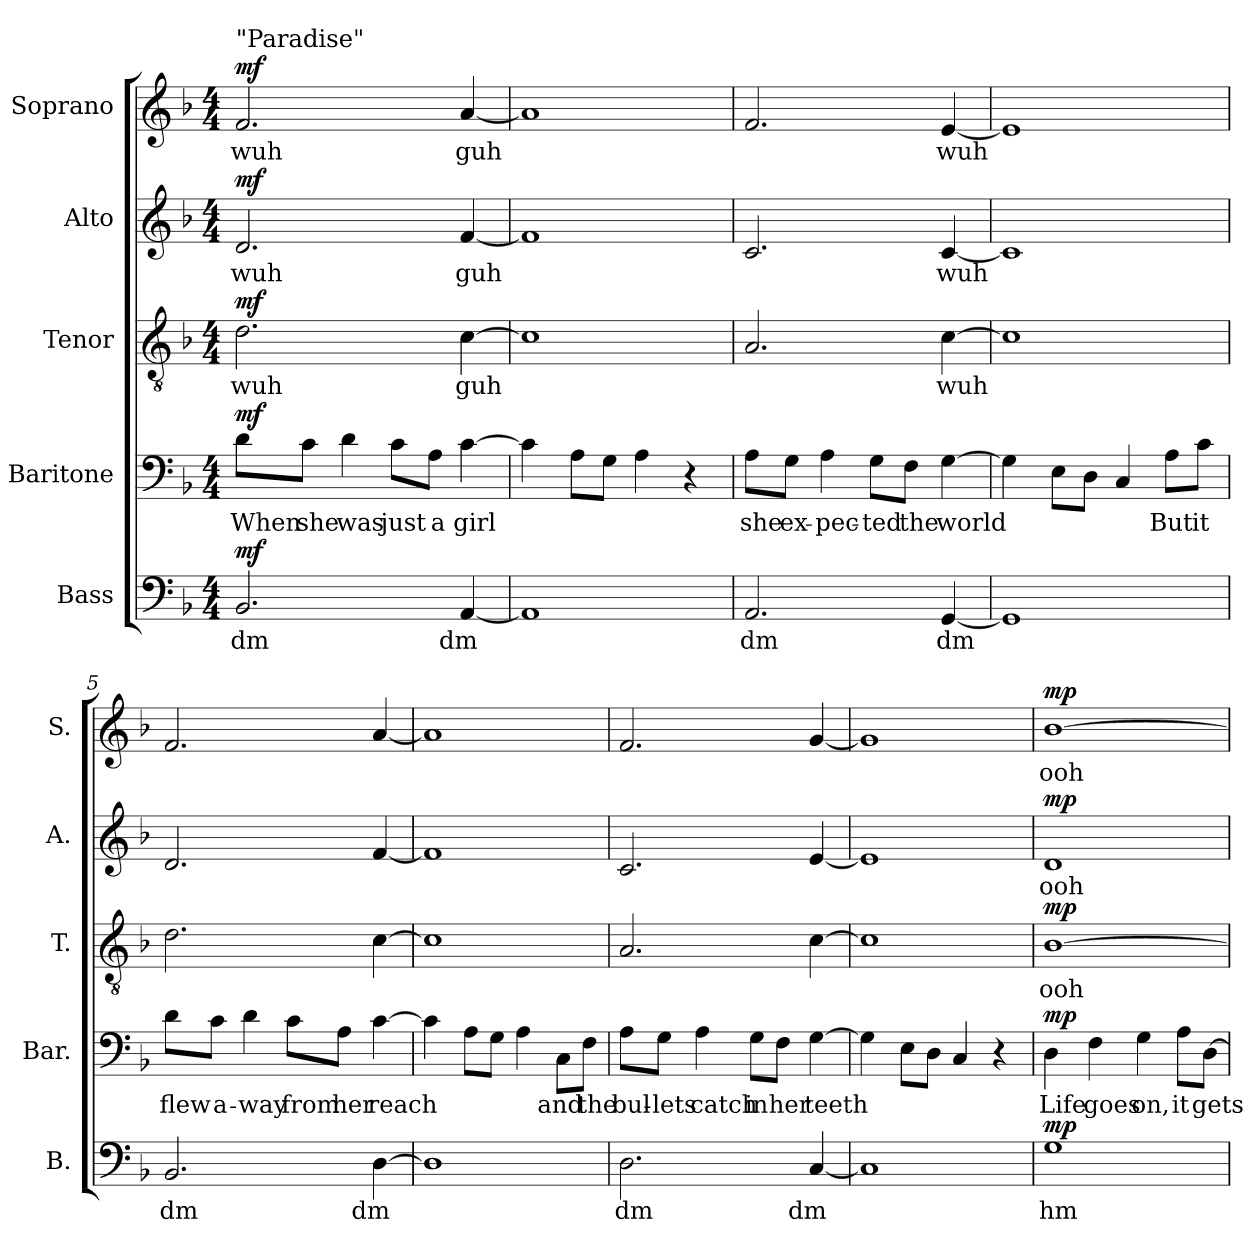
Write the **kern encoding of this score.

**kern	**text	**dynam	**kern	**text	**dynam	**kern	**text	**dynam	**kern	**text	**dynam	**kern	**text	**dynam
*part5	*part5	*part5	*part4	*part4	*part4	*part3	*part3	*part3	*part2	*part2	*part2	*part1	*part1	*part1
*staff5	*staff5	*staff5	*staff4	*staff4	*staff4	*staff3	*staff3	*staff3	*staff2	*staff2	*staff2	*staff1	*staff1	*staff1
*I"Bass	*	*	*I"Baritone	*	*	*I"Tenor	*	*	*I"Alto	*	*	*I"Soprano	*	*
*I'B.	*	*	*I'Bar.	*	*	*I'T.	*	*	*I'A.	*	*	*I'S.	*	*
*clefF4	*	*	*clefF4	*	*	*clefGv2	*	*	*clefG2	*	*	*clefG2	*	*
*k[b-]	*	*	*k[b-]	*	*	*k[b-]	*	*	*k[b-]	*	*	*k[b-]	*	*
*M4/4	*	*	*M4/4	*	*	*M4/4	*	*	*M4/4	*	*	*M4/4	*	*
*MM144	*	*	*MM144	*	*	*MM144	*	*	*MM144	*	*	*MM144	*	*
=1	=1	=1	=1	=1	=1	=1	=1	=1	=1	=1	=1	=1	=1	=1
!	!	!	!	!	!	!	!	!	!	!	!	!LO:TX:t="Paradise"	!	!
!	!LO:LY:b	!LO:DY:a	!	!LO:LY:b	!LO:DY:a	!	!LO:LY:b	!LO:DY:a	!	!LO:LY:b	!LO:DY:a	!	!LO:LY:b	!LO:DY:a
2.BB-/	dm	mf	8d\L	When	mf	2.d\	wuh	mf	2.d/	wuh	mf	2.f/	wuh	mf
!	!	!	!	!LO:LY:b	!	!	!	!	!	!	!	!	!	!
.	.	.	8c\J	she	.	.	.	.	.	.	.	.	.	.
!	!	!	!	!LO:LY:b	!	!	!	!	!	!	!	!	!	!
.	.	.	4d\	was	.	.	.	.	.	.	.	.	.	.
!	!	!	!	!LO:LY:b	!	!	!	!	!	!	!	!	!	!
.	.	.	8c\L	just	.	.	.	.	.	.	.	.	.	.
!	!	!	!	!LO:LY:b	!	!	!	!	!	!	!	!	!	!
.	.	.	8A\J	a	.	.	.	.	.	.	.	.	.	.
!	!LO:LY:b	!	!	!LO:LY:b	!	!	!LO:LY:b	!	!	!LO:LY:b	!	!	!LO:LY:b	!
[4AA/	dm	.	[4c\	girl	.	[4c\	guh	.	[4f/	guh	.	[4a/	guh	.
=2	=2	=2	=2	=2	=2	=2	=2	=2	=2	=2	=2	=2	=2	=2
1AA]	.	.	4c\]	.	.	1c]	.	.	1f]	.	.	1a]	.	.
.	.	.	8A\L	.	.	.	.	.	.	.	.	.	.	.
.	.	.	8G\J	.	.	.	.	.	.	.	.	.	.	.
.	.	.	4A\	.	.	.	.	.	.	.	.	.	.	.
.	.	.	4r	.	.	.	.	.	.	.	.	.	.	.
=3	=3	=3	=3	=3	=3	=3	=3	=3	=3	=3	=3	=3	=3	=3
!	!LO:LY:b	!	!	!LO:LY:b	!	!	!	!	!	!	!	!	!	!
2.AA/	dm	.	8A\L	she	.	2.A/	.	.	2.c/	.	.	2.f/	.	.
!	!	!	!	!LO:LY:b	!	!	!	!	!	!	!	!	!	!
.	.	.	8G\J	ex-	.	.	.	.	.	.	.	.	.	.
!	!	!	!	!LO:LY:b	!	!	!	!	!	!	!	!	!	!
.	.	.	4A\	-pec-	.	.	.	.	.	.	.	.	.	.
!	!	!	!	!LO:LY:b	!	!	!	!	!	!	!	!	!	!
.	.	.	8G\L	-ted	.	.	.	.	.	.	.	.	.	.
!	!	!	!	!LO:LY:b	!	!	!	!	!	!	!	!	!	!
.	.	.	8F\J	the	.	.	.	.	.	.	.	.	.	.
!	!LO:LY:b	!	!	!LO:LY:b	!	!	!LO:LY:b	!	!	!LO:LY:b	!	!	!LO:LY:b	!
[4GG/	dm	.	[4G\	world	.	[4c\	wuh	.	[4c/	wuh	.	[4e/	wuh	.
=4	=4	=4	=4	=4	=4	=4	=4	=4	=4	=4	=4	=4	=4	=4
1GG]	.	.	4G\]	.	.	1c]	.	.	1c]	.	.	1e]	.	.
.	.	.	8E\L	.	.	.	.	.	.	.	.	.	.	.
.	.	.	8D\J	.	.	.	.	.	.	.	.	.	.	.
.	.	.	4C/	.	.	.	.	.	.	.	.	.	.	.
!	!	!	!	!LO:LY:b	!	!	!	!	!	!	!	!	!	!
.	.	.	8A\L	But	.	.	.	.	.	.	.	.	.	.
!	!	!	!	!LO:LY:b	!	!	!	!	!	!	!	!	!	!
.	.	.	8c\J	it	.	.	.	.	.	.	.	.	.	.
=5	=5	=5	=5	=5	=5	=5	=5	=5	=5	=5	=5	=5	=5	=5
!	!LO:LY:b	!	!	!LO:LY:b	!	!	!	!	!	!	!	!	!	!
2.BB-/	dm	.	8d\L	flew	.	2.d\	.	.	2.d/	.	.	2.f/	.	.
!	!	!	!	!LO:LY:b	!	!	!	!	!	!	!	!	!	!
.	.	.	8c\J	a-	.	.	.	.	.	.	.	.	.	.
!	!	!	!	!LO:LY:b	!	!	!	!	!	!	!	!	!	!
.	.	.	4d\	-way	.	.	.	.	.	.	.	.	.	.
!	!	!	!	!LO:LY:b	!	!	!	!	!	!	!	!	!	!
.	.	.	8c\L	from	.	.	.	.	.	.	.	.	.	.
!	!	!	!	!LO:LY:b	!	!	!	!	!	!	!	!	!	!
.	.	.	8A\J	her	.	.	.	.	.	.	.	.	.	.
!	!LO:LY:b	!	!	!LO:LY:b	!	!	!	!	!	!	!	!	!	!
[4D\	dm	.	[4c\	reach	.	[4c\	.	.	[4f/	.	.	[4a/	.	.
=6	=6	=6	=6	=6	=6	=6	=6	=6	=6	=6	=6	=6	=6	=6
1D]	.	.	4c\]	.	.	1c]	.	.	1f]	.	.	1a]	.	.
.	.	.	8A\L	.	.	.	.	.	.	.	.	.	.	.
.	.	.	8G\J	.	.	.	.	.	.	.	.	.	.	.
.	.	.	4A\	.	.	.	.	.	.	.	.	.	.	.
!	!	!	!	!LO:LY:b	!	!	!	!	!	!	!	!	!	!
.	.	.	8C\L	and	.	.	.	.	.	.	.	.	.	.
!	!	!	!	!LO:LY:b	!	!	!	!	!	!	!	!	!	!
.	.	.	8F\J	the	.	.	.	.	.	.	.	.	.	.
!!LO:LB:g=z
=7	=7	=7	=7	=7	=7	=7	=7	=7	=7	=7	=7	=7	=7	=7
!	!LO:LY:b	!	!	!LO:LY:b	!	!	!	!	!	!	!	!	!	!
2.D\	dm	.	8A\L	bul-	.	2.A/	.	.	2.c/	.	.	2.f/	.	.
!	!	!	!	!LO:LY:b	!	!	!	!	!	!	!	!	!	!
.	.	.	8G\J	-lets	.	.	.	.	.	.	.	.	.	.
!	!	!	!	!LO:LY:b	!	!	!	!	!	!	!	!	!	!
.	.	.	4A\	catch	.	.	.	.	.	.	.	.	.	.
!	!	!	!	!LO:LY:b	!	!	!	!	!	!	!	!	!	!
.	.	.	8G\L	in	.	.	.	.	.	.	.	.	.	.
!	!	!	!	!LO:LY:b	!	!	!	!	!	!	!	!	!	!
.	.	.	8F\J	her	.	.	.	.	.	.	.	.	.	.
!	!LO:LY:b	!	!	!LO:LY:b	!	!	!	!	!	!	!	!	!	!
[4C/	dm	.	[4G\	teeth	.	[4c\	.	.	[4e/	.	.	[4g/	.	.
=8	=8	=8	=8	=8	=8	=8	=8	=8	=8	=8	=8	=8	=8	=8
1C]	.	.	4G\]	.	.	1c]	.	.	1e]	.	.	1g]	.	.
.	.	.	8E\L	.	.	.	.	.	.	.	.	.	.	.
.	.	.	8D\J	.	.	.	.	.	.	.	.	.	.	.
.	.	.	4C/	.	.	.	.	.	.	.	.	.	.	.
.	.	.	4r	.	.	.	.	.	.	.	.	.	.	.
=9	=9	=9	=9	=9	=9	=9	=9	=9	=9	=9	=9	=9	=9	=9
!	!LO:LY:b	!LO:DY:a	!	!LO:LY:b	!LO:DY:a	!	!LO:LY:b	!LO:DY:a	!	!LO:LY:b	!LO:DY:a	!	!LO:LY:b	!LO:DY:a
1G	hm	mp	4D\	Life	mp	[1B-	ooh	mp	1d	ooh	mp	[1b-	ooh	mp
!	!	!	!	!LO:LY:b	!	!	!	!	!	!	!	!	!	!
.	.	.	4F\	goes	.	.	.	.	.	.	.	.	.	.
!	!	!	!	!LO:LY:b	!	!	!	!	!	!	!	!	!	!
.	.	.	4G\	on,	.	.	.	.	.	.	.	.	.	.
!	!	!	!	!LO:LY:b	!	!	!	!	!	!	!	!	!	!
.	.	.	8A\L	it	.	.	.	.	.	.	.	.	.	.
!	!	!	!	!LO:LY:b	!	!	!	!	!	!	!	!	!	!
.	.	.	[8D\J	gets	.	.	.	.	.	.	.	.	.	.
=	=	=	=	=	=	=	=	=	=	=	=	=	=	=
*-	*-	*-	*-	*-	*-	*-	*-	*-	*-	*-	*-	*-	*-	*-
